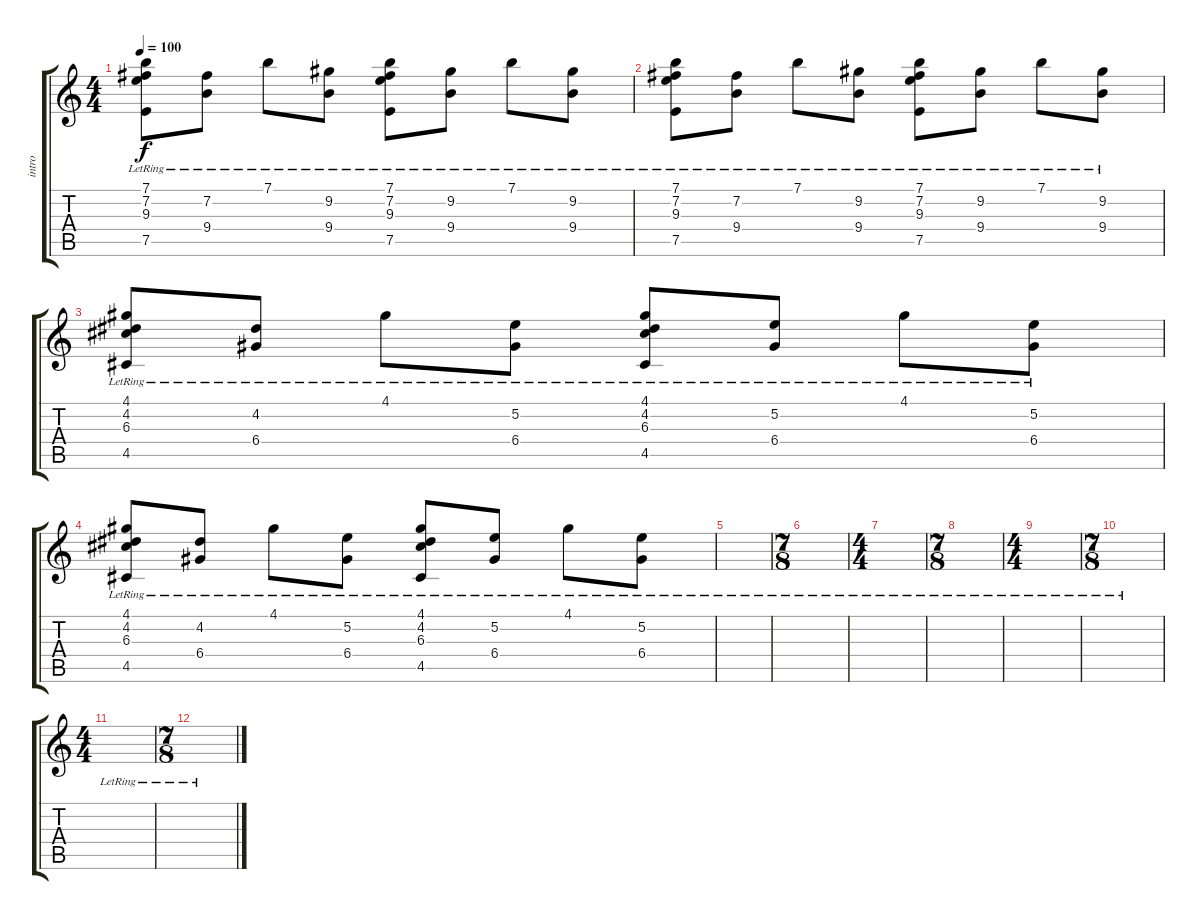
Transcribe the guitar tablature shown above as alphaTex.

\track ("intro" "intro") {instrument electricguitarclean}
\staff {score tabs}
\tuning (E4 B3 G3 D3 A2 E2) {hide}
\ts (4 4)
\tempo 100
\clef g2
\ks c
(7.1{lr} 7.2{lr} 9.3{lr} 7.5{lr}).8{dy f} (7.2{lr} 9.4{lr}).8 7.1{lr}.8 (9.2{lr} 9.4{lr}).8 (7.1{lr} 7.2{lr} 9.3{lr} 7.5{lr}).8 (9.2{lr} 9.4{lr}).8 7.1{lr}.8 (9.2{lr} 9.4{lr}).8 |
(7.1{lr} 7.2{lr} 9.3{lr} 7.5{lr}).8 (7.2{lr} 9.4{lr}).8 7.1{lr}.8 (9.2{lr} 9.4{lr}).8 (7.1{lr} 7.2{lr} 9.3{lr} 7.5{lr}).8 (9.2{lr} 9.4{lr}).8 7.1{lr}.8 (9.2{lr} 9.4{lr}).8 |
(4.1{lr} 4.2{lr} 6.3{lr} 4.5{lr}).8 (4.2{lr} 6.4{lr}).8 4.1{lr}.8 (5.2{lr} 6.4{lr}).8 (4.1{lr} 4.2{lr} 6.3{lr} 4.5{lr}).8 (5.2{lr} 6.4{lr}).8 4.1{lr}.8 (5.2{lr} 6.4{lr}).8 |
(4.1{lr} 4.2{lr} 6.3{lr} 4.5{lr}).8 (4.2{lr} 6.4{lr}).8 4.1{lr}.8 (5.2{lr} 6.4{lr}).8 (4.1{lr} 4.2{lr} 6.3{lr} 4.5{lr}).8 (5.2{lr} 6.4{lr}).8 4.1{lr}.8 (5.2{lr} 6.4{lr}).8 |
|
\ts (7 8)
|
\ts (4 4)
|
\ts (7 8)
|
\ts (4 4)
|
\ts (7 8)
|
\ts (4 4)
|
\ts (7 8)
